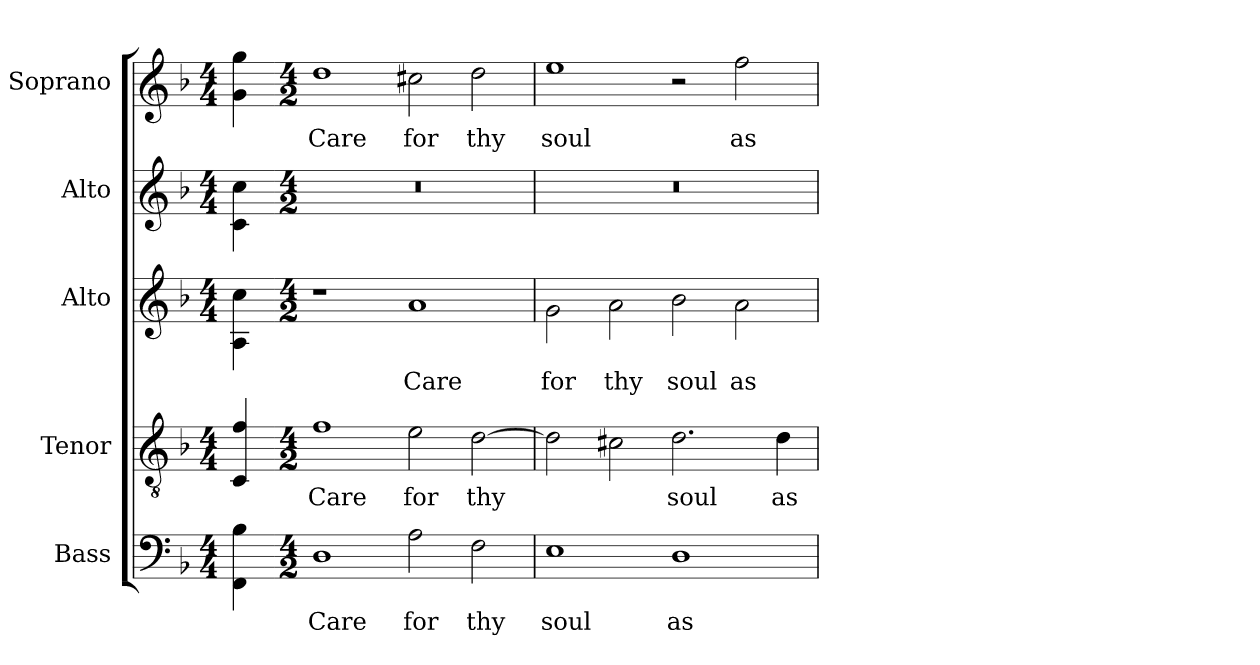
**kern	**text	**kern	**text	**kern	**text	**kern	**kern	**text
*part5	*part5	*part4	*part4	*part3	*part3	*part2	*part1	*part1
*staff5	*staff5	*staff4	*staff4	*staff3	*staff3	*staff2	*staff1	*staff1
*I"Bass	*	*I"Tenor	*	*I"Alto	*	*I"Alto	*I"Soprano	*
*I'B.	*	*I'T.	*	*	*	*	*I'S.	*
!!LO:PB:g=z
*clefF4	*	*clefGv2	*	*clefG2	*	*clefG2	*clefG2	*
*	*	*ITrd7c12	*	*	*	*	*	*
*k[b-]	*	*k[b-]	*	*k[b-]	*	*k[b-]	*k[b-]	*
*F:	*	*F:	*	*F:	*	*F:	*F:	*
*M4/4	*	*M4/4	*	*M4/4	*	*M4/4	*M4/4	*
=	=	=	=	=	=	=	=	=
4FFi\ 4B-i	.	4CCi/ 4Fi	.	4Ai\ 4cci	.	4ci\ 4cci	4gi\ 4ggi	.
=1-	=1-	=1-	=1-	=1-	=1-	=1-	=1-	=1-
*M4/2	*	*M4/2	*	*M4/2	*	*M4/2	*M4/2	*
!	!LO:LY:b:color=#000000	!	!	!	!	!	!	!
!	!	!	!LO:LY:b:color=#000000	!	!	!LO:N:vis=1	!	!
!	!	!	!	!	!	!	!	!LO:LY:b:color=#000000
1Di	Care	1Fi	Care	1r	.	0r	1ddi	Care
!	!LO:LY:b:color=#000000	!	!	!	!	!	!	!
!	!	!	!LO:LY:b:color=#000000	!	!	!	!	!
!	!	!	!	!	!LO:LY:b:color=#000000	!	!	!
!	!	!	!	!	!	!	!	!LO:LY:b:color=#000000
2Ai\	for	2Ei\	for	1ai	Care	.	2cc#Xi\	for
!	!LO:LY:b:color=#000000	!	!	!	!	!	!	!
!	!	!	!LO:LY:b:color=#000000	!	!	!	!	!
!	!	!	!	!	!	!	!	!LO:LY:b:color=#000000
2Fi\	thy	[2Di\	thy	.	.	.	2ddi\	thy
=2	=2	=2	=2	=2	=2	=2	=2	=2
!	!LO:LY:b:color=#000000	!	!	!	!	!	!	!
!	!	!	!	!	!LO:LY:b:color=#000000	!LO:N:vis=1	!	!
!	!	!	!	!	!	!	!	!LO:LY:b:color=#000000
1Ei	soul	2Di\]	.	2gi\	for	0r	1eei	soul
!	!	!	!	!	!LO:LY:b:color=#000000	!	!	!
.	.	2C#Xi\	.	2ai\	thy	.	.	.
!	!LO:LY:b:color=#000000	!	!	!	!	!	!	!
!	!	!	!LO:LY:b:color=#000000	!	!	!	!	!
!	!	!	!	!	!LO:LY:b:color=#000000	!	!	!
1Di	as	2.Di\	soul	2b-i\	soul	.	2r	.
!	!	!	!	!	!LO:LY:b:color=#000000	!	!	!
!	!	!	!	!	!	!	!	!LO:LY:b:color=#000000
.	.	.	.	2ai\	as	.	2ffi\	as
!	!	!	!LO:LY:b:color=#000000	!	!	!	!	!
.	.	4Di\	as	.	.	.	.	.
=	=	=	=	=	=	=	=	=
*-	*-	*-	*-	*-	*-	*-	*-	*-
